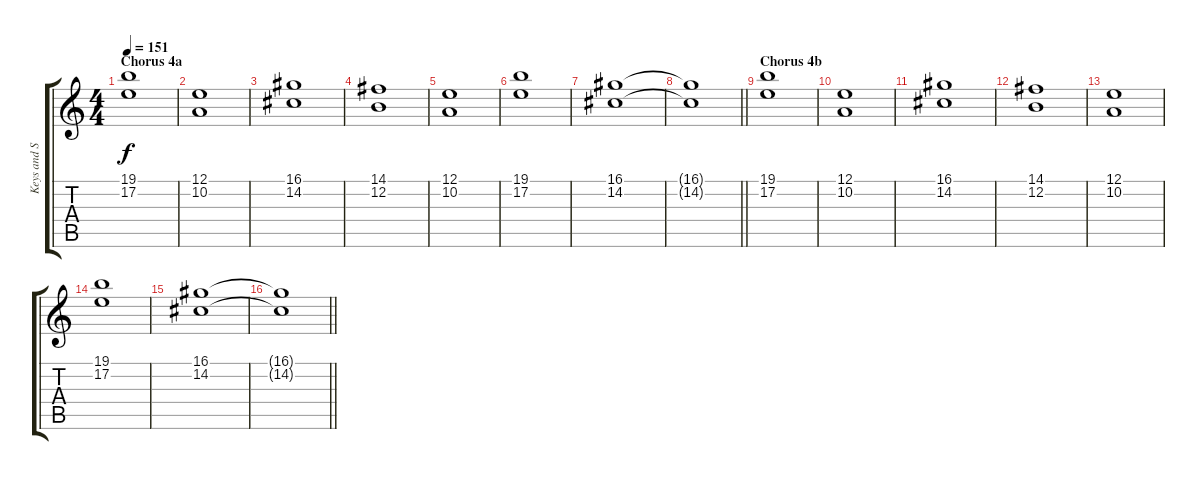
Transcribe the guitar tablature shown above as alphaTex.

\track ("Keys and Synths 1 (Gordon Moakes)" "Keys and S") {instrument pad4choir}
\staff {score tabs}
\tuning (E4 B3 G3 D3 A2 E2) {hide}
\ts (4 4)
\section ("" "Chorus 4a")
\tempo 151
\clef g2
\ks c
(19.1 17.2).1{dy f} |
(12.1 10.2).1 |
(16.1 14.2).1 |
(14.1 12.2).1 |
(12.1 10.2).1 |
(19.1 17.2).1 |
(16.1 14.2).1 |
\barLineRight lightlight
(16.1{t} 14.2{t}).1 |
\section ("" "Chorus 4b")
(19.1 17.2).1 |
(12.1 10.2).1 |
(16.1 14.2).1 |
(14.1 12.2).1 |
(12.1 10.2).1 |
(19.1 17.2).1 |
(16.1 14.2).1 |
\barLineRight lightlight
(16.1{t} 14.2{t}).1
